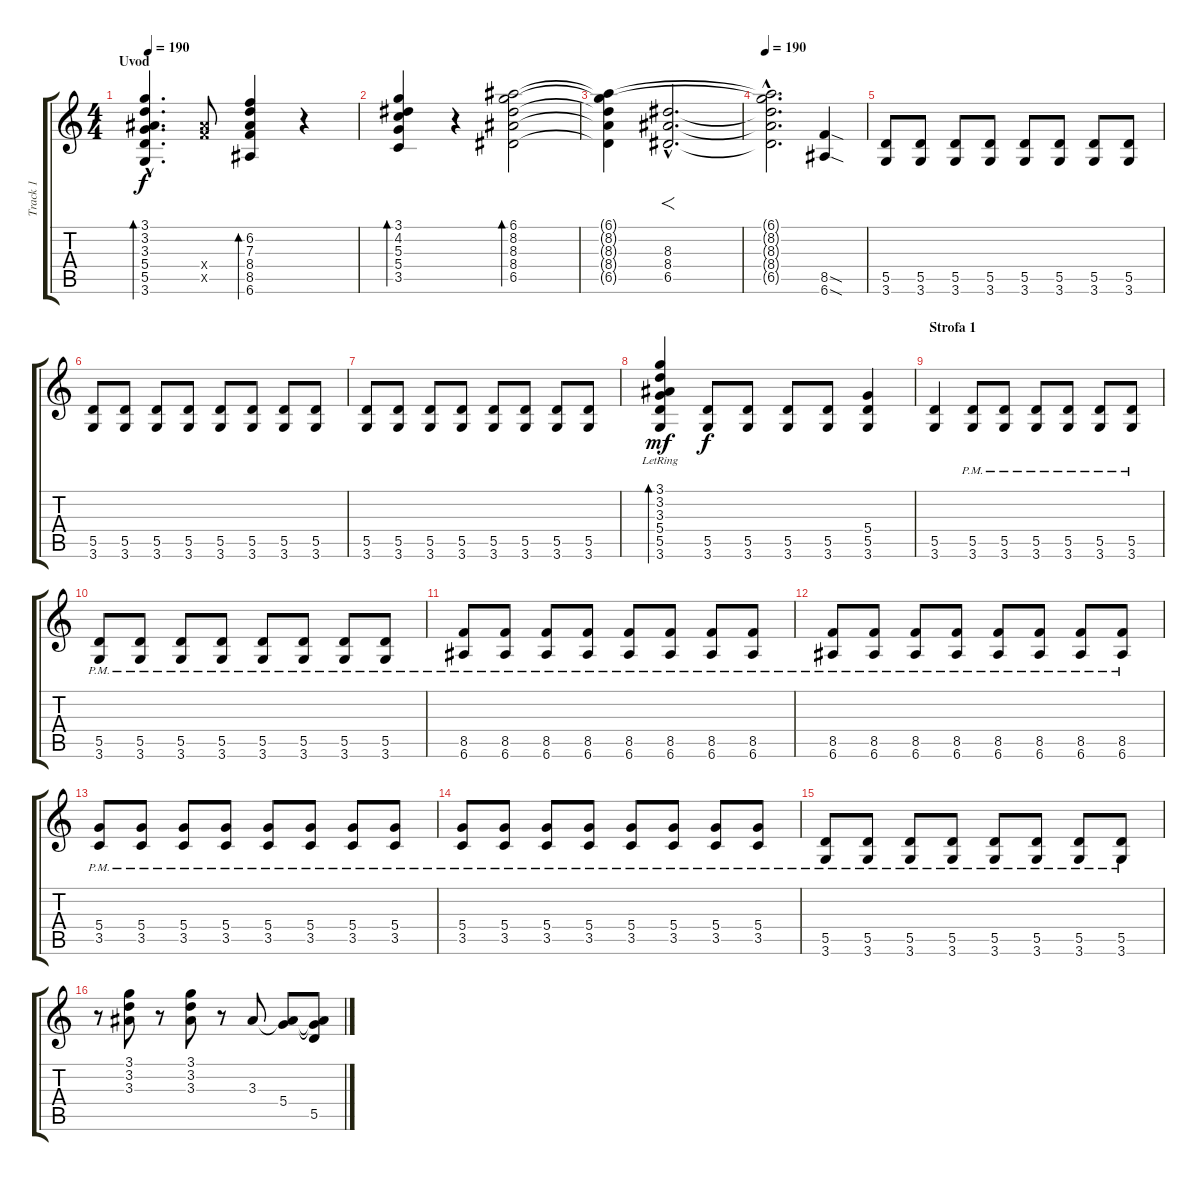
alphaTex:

\track ("Track 1" "Track 1") {instrument distortionguitar}
\staff {score tabs}
\tuning (E4 B3 G3 D3 A2 E2) {hide}
\ts (4 4)
\section ("" "Uvod")
\tempo 190
\tempo 125
\tempo 190
\clef g2
\ks c
(3.1{hac} 3.2{hac} 3.3{hac} 5.4{hac} 5.5{hac} 3.6{hac}).4{d bd 240 dy f instrument electricguitarclean} (8.4{x} 8.5{x}).8 (6.2 7.3 8.4 8.5 6.6).4{bd 240} r.4 |
(3.1 4.2 5.3 5.4 3.5).4{bd 240} r.4 (6.1 8.2 8.3 8.4 6.5).2{bd 480} |
(6.1{t} 8.2{t} 8.3{t} 8.4{t} 6.5{t}).4 (8.3{hac} 8.4{hac} 6.5{hac}).2{f d volume 7 instrument distortionguitar} |
\tempo 190
(6.1{hac t} 8.2{hac t} 8.3{hac t} 8.4{hac t} 6.5{hac t}).2{d instrument distortionguitar} (8.5{sod} 6.6{sod}).4{volume 13 instrument distortionguitar} |
(5.5 3.6).8 (5.5 3.6).8 (5.5 3.6).8 (5.5 3.6).8 (5.5 3.6).8 (5.5 3.6).8 (5.5 3.6).8 (5.5 3.6).8 |
(5.5 3.6).8 (5.5 3.6).8 (5.5 3.6).8 (5.5 3.6).8 (5.5 3.6).8 (5.5 3.6).8 (5.5 3.6).8 (5.5 3.6).8 |
(5.5 3.6).8 (5.5 3.6).8 (5.5 3.6).8 (5.5 3.6).8 (5.5 3.6).8 (5.5 3.6).8 (5.5 3.6).8 (5.5 3.6).8 |
(3.1 3.2{lr} 3.3{lr} 5.4{lr} 5.5 3.6).4{bd 480 dy mf} (5.5 3.6).8{dy f} (5.5 3.6).8 (5.5 3.6).8 (5.5 3.6).8 (5.4 5.5 3.6).4 |
\section ("" "Strofa 1")
(5.5 3.6).4 (5.5{pm} 3.6{pm}).8 (5.5{pm} 3.6{pm}).8 (5.5{pm} 3.6{pm}).8 (5.5{pm} 3.6{pm}).8 (5.5{pm} 3.6{pm}).8 (5.5{pm} 3.6{pm}).8 |
(5.5{pm} 3.6{pm}).8 (5.5{pm} 3.6{pm}).8 (5.5{pm} 3.6{pm}).8 (5.5{pm} 3.6{pm}).8 (5.5{pm} 3.6{pm}).8 (5.5{pm} 3.6{pm}).8 (5.5{pm} 3.6{pm}).8 (5.5{pm} 3.6{pm}).8 |
(8.5{pm} 6.6{pm}).8 (8.5{pm} 6.6{pm}).8 (8.5{pm} 6.6{pm}).8 (8.5{pm} 6.6{pm}).8 (8.5{pm} 6.6{pm}).8 (8.5{pm} 6.6{pm}).8 (8.5{pm} 6.6{pm}).8 (8.5{pm} 6.6{pm}).8 |
(8.5{pm} 6.6{pm}).8 (8.5{pm} 6.6{pm}).8 (8.5{pm} 6.6{pm}).8 (8.5{pm} 6.6{pm}).8 (8.5{pm} 6.6{pm}).8 (8.5{pm} 6.6{pm}).8 (8.5{pm} 6.6{pm}).8 (8.5{pm} 6.6{pm}).8 |
(5.4{pm} 3.5{pm}).8 (5.4{pm} 3.5{pm}).8 (5.4{pm} 3.5{pm}).8 (5.4{pm} 3.5{pm}).8 (5.4{pm} 3.5{pm}).8 (5.4{pm} 3.5{pm}).8 (5.4{pm} 3.5{pm}).8 (5.4{pm} 3.5{pm}).8 |
(5.4{pm} 3.5{pm}).8 (5.4{pm} 3.5{pm}).8 (5.4{pm} 3.5{pm}).8 (5.4{pm} 3.5{pm}).8 (5.4{pm} 3.5{pm}).8 (5.4{pm} 3.5{pm}).8 (5.4{pm} 3.5{pm}).8 (5.4{pm} 3.5{pm}).8 |
(5.5{pm} 3.6{pm}).8 (5.5{pm} 3.6{pm}).8 (5.5{pm} 3.6{pm}).8 (5.5{pm} 3.6{pm}).8 (5.5{pm} 3.6{pm}).8 (5.5{pm} 3.6{pm}).8 (5.5{pm} 3.6{pm}).8 (5.5{pm} 3.6{pm}).8 |
r.8 (3.1 3.2 3.3).8 r.8 (3.1 3.2 3.3).8 r.8 3.3.8 (3.3{t} 5.4).8 (3.3{t} 5.4{t} 5.5).8
